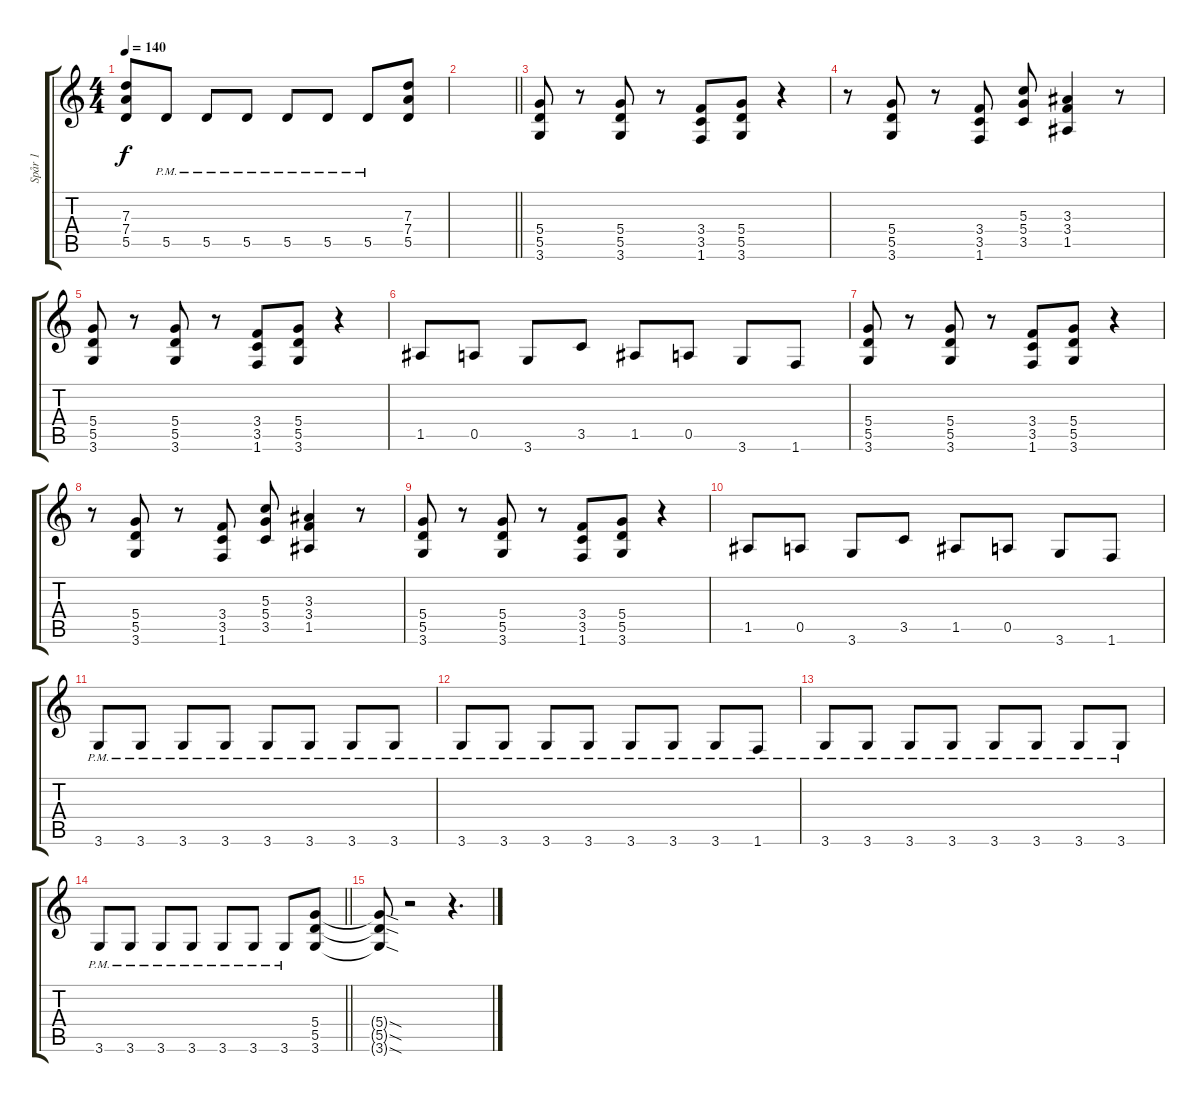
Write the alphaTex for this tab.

\track ("Spår 1" "Spår 1") {instrument overdrivenguitar}
\staff {score tabs}
\tuning (E4 B3 G3 D3 A2 E2) {hide}
\ts (4 4)
\tempo 140
\clef g2
\ks c
(7.3{t} 7.4{t} 5.5{t}).8{dy f} 5.5{pm}.8 5.5{pm}.8 5.5{pm}.8 5.5{pm}.8 5.5{pm}.8 5.5{pm}.8 (7.3 7.4 5.5).8 |
\barLineRight lightlight
|
(5.4 5.5 3.6).8 r.8 (5.4 5.5 3.6).8 r.8 (3.4 3.5 1.6).8 (5.4 5.5 3.6).8 r.4 |
r.8 (5.4 5.5 3.6).8 r.8 (3.4 3.5 1.6).8 (5.3 5.4 3.5).8 (3.3 3.4 1.5).4 r.8 |
(5.4 5.5 3.6).8 r.8 (5.4 5.5 3.6).8 r.8 (3.4 3.5 1.6).8 (5.4 5.5 3.6).8 r.4 |
1.5.8 0.5.8 3.6.8 3.5.8 1.5.8 0.5.8 3.6.8 1.6.8 |
(5.4 5.5 3.6).8 r.8 (5.4 5.5 3.6).8 r.8 (3.4 3.5 1.6).8 (5.4 5.5 3.6).8 r.4 |
r.8 (5.4 5.5 3.6).8 r.8 (3.4 3.5 1.6).8 (5.3 5.4 3.5).8 (3.3 3.4 1.5).4 r.8 |
(5.4 5.5 3.6).8 r.8 (5.4 5.5 3.6).8 r.8 (3.4 3.5 1.6).8 (5.4 5.5 3.6).8 r.4 |
1.5.8 0.5.8 3.6.8 3.5.8 1.5.8 0.5.8 3.6.8 1.6.8 |
3.6{pm}.8 3.6{pm}.8 3.6{pm}.8 3.6{pm}.8 3.6{pm}.8 3.6{pm}.8 3.6{pm}.8 3.6{pm}.8 |
3.6{pm}.8 3.6{pm}.8 3.6{pm}.8 3.6{pm}.8 3.6{pm}.8 3.6{pm}.8 3.6{pm}.8 1.6{pm}.8 |
3.6{pm}.8 3.6{pm}.8 3.6{pm}.8 3.6{pm}.8 3.6{pm}.8 3.6{pm}.8 3.6{pm}.8 3.6{pm}.8 |
\barLineRight lightlight
3.6{pm}.8 3.6{pm}.8 3.6{pm}.8 3.6{pm}.8 3.6{pm}.8 3.6{pm}.8 3.6{pm}.8 (5.4 5.5 3.6).8 |
(5.4{sod t} 5.5{sod t} 3.6{sod t}).8 r.2 r.4{d}
